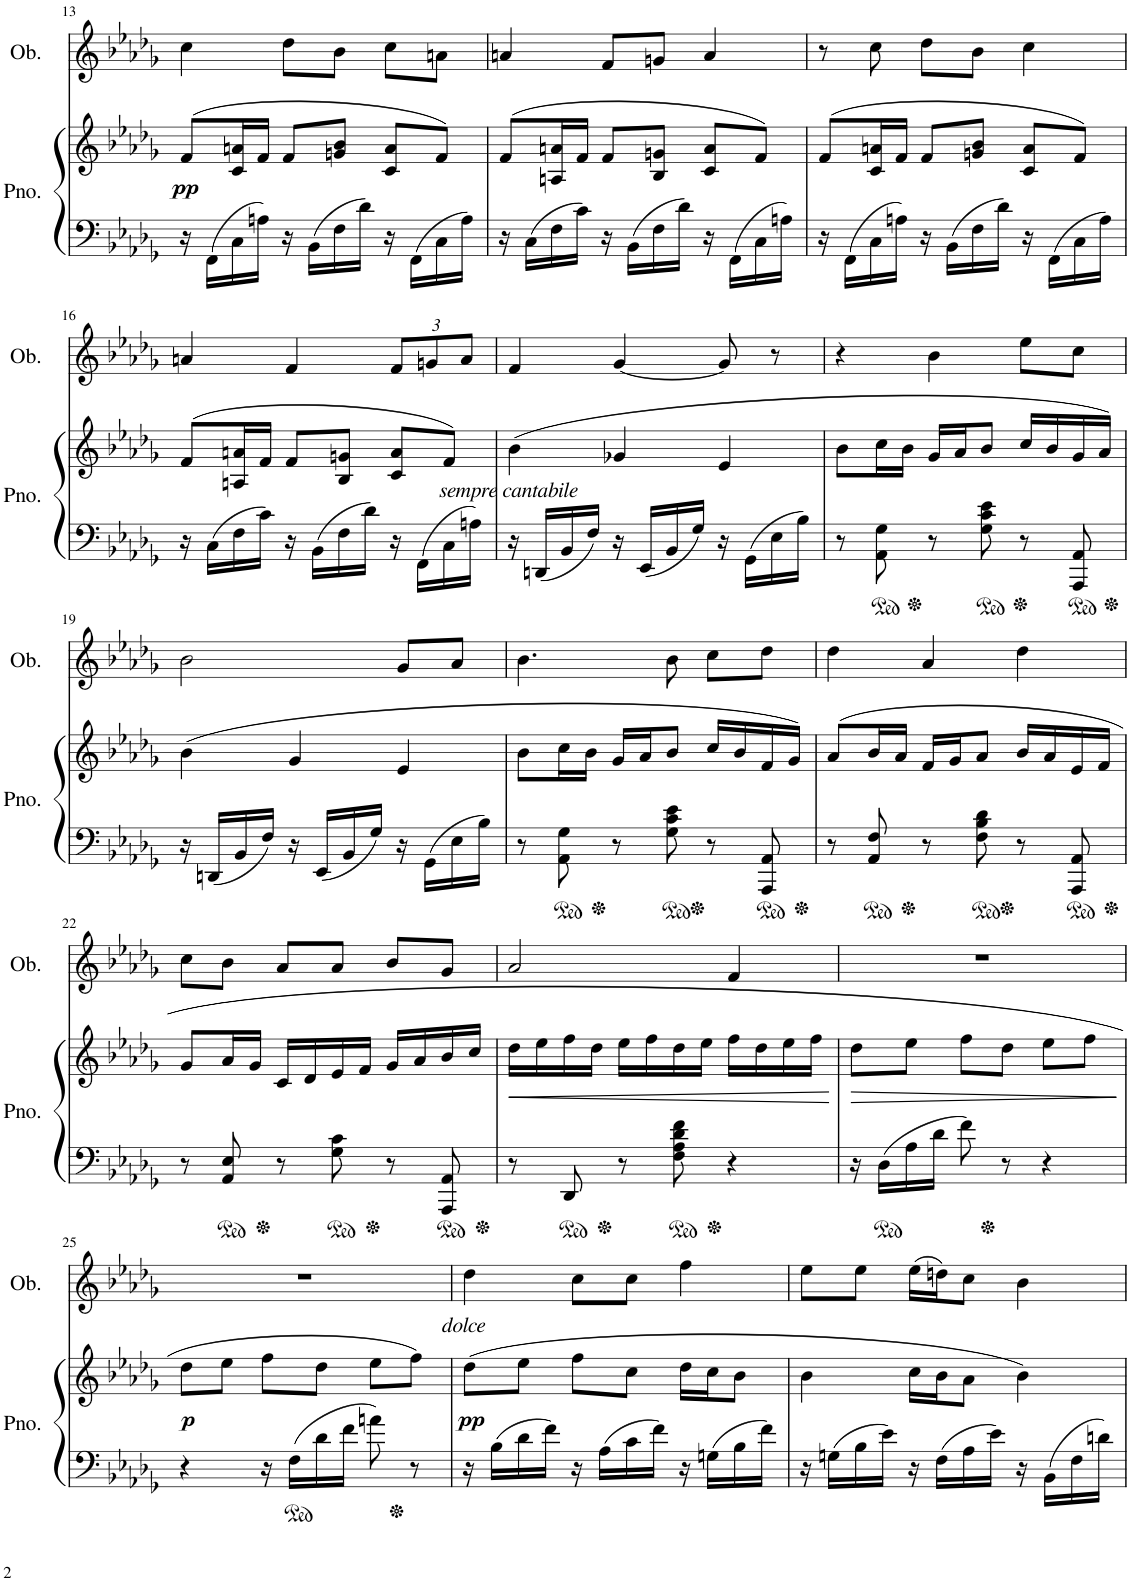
**kern	**kern	**dynam	**kern
*part2	*part2	*part2	*part1
*staff3	*staff2	*staff2/3	*staff1
*I"Piano	*	*	*I"Oboe
*I'Pno.	*	*	*I'Ob.
!!LO:PB:g=z
*clefF4	*clefG2	*	*clefG2
*k[b-e-a-d-g-]	*k[b-e-a-d-g-]	*	*k[b-e-a-d-g-]
*M3/4	*M3/4	*	*M3/4
=13	=13	=13	=13
!	!	!LO:DY:b	!
16r	(>8f/L	pp	4cc\
16FF\LL	.	.	.
16C\	16c/ 16an/L	.	.
16An\JJ	16f/JJ	.	.
16r	8f/L	.	8dd-\L
16BB-\LL	.	.	.
16F\	8gn/ 8b-/J	.	8b-\J
16d-\JJ	.	.	.
16r	8c/ 8a/L	.	8cc\L
16FF\LL	.	.	.
16C\	8f/J)	.	8an\J
16A\JJ	.	.	.
=14	=14	=14	=14
16r	(>8f/L	.	4an/
16C\LL	.	.	.
16F\	16An/ 16an/L	.	.
16c\JJ	16f/JJ	.	.
16r	8f/L	.	8f/L
16BB-\LL	.	.	.
16F\	8B-/ 8gn/J	.	8gn/J
16d-\JJ	.	.	.
16r	8c/ 8a/L	.	4a/
16FF\LL	.	.	.
16C\	8f/J)	.	.
16An\JJ	.	.	.
=15	=15	=15	=15
16r	(>8f/L	.	8r
16FF\LL	.	.	.
16C\	16c/ 16an/L	.	8cc\
16An\JJ	16f/JJ	.	.
16r	8f/L	.	8dd-\L
16BB-\LL	.	.	.
16F\	8gn/ 8b-/J	.	8b-\J
16d-\JJ	.	.	.
16r	8c/ 8a/L	.	4cc\
16FF\LL	.	.	.
16C\	8f/J)	.	.
16A\JJ	.	.	.
!!LO:LB:g=z
=16	=16	=16	=16
16r	(>8f/L	.	4an/
16C\LL	.	.	.
16F\	16An/ 16an/L	.	.
16c\JJ	16f/JJ	.	.
16r	8f/L	.	4f/
16BB-\LL	.	.	.
16F\	8B-/ 8gn/J	.	.
16d-\JJ	.	.	.
*	*	*	*Xbrackettup
16r	8c/ 8a/L	.	12f/L
16FF\LL	.	.	.
.	.	.	12gn/
16C\	8f/J)	.	.
.	.	.	12a/J
16An\JJ	.	.	.
=17	=17	=17	=17
!	!LO:TX:b:i:t=sempre cantabile	!	!
16r	(4b-\	.	4f/
16DDn/LL	.	.	.
16BB-/	.	.	.
16F/JJ	.	.	.
16r	4g-X/	.	[4g-/
16EE-/LL	.	.	.
16BB-/	.	.	.
16G-/JJ	.	.	.
16r	4e-/	.	8g-/]
16GG-\LL	.	.	.
16E-\	.	.	8r
16B-\JJ	.	.	.
=18	=18	=18	=18
8r	8b-\L	.	4r
8AA-\ 8G-\	16cc\L	.	.
.	16b-\JJ	.	.
8r	16g-/LL	.	4b-\
.	16a-/J	.	.
8G-\ 8c\ 8e-\	8b-/J	.	.
8r	16cc/LL	.	8ee-\L
.	16b-/	.	.
8AAA-/ 8AA-/	16g-/	.	8cc\J
.	16a-/JJ)	.	.
!!LO:LB:g=z
=19	=19	=19	=19
16r	(4b-\	.	2b-\
16DDn/LL	.	.	.
16BB-/	.	.	.
16F/JJ	.	.	.
16r	4g-/	.	.
16EE-/LL	.	.	.
16BB-/	.	.	.
16G-/JJ	.	.	.
16r	4e-/	.	8g-/L
16GG-\LL	.	.	.
16E-\	.	.	8a-/J
16B-\JJ	.	.	.
=20	=20	=20	=20
8r	8b-\L	.	4.b-\
8AA-\ 8G-\	16cc\L	.	.
.	16b-\JJ	.	.
8r	16g-/LL	.	.
.	16a-/J	.	.
8G-\ 8c\ 8e-\	8b-/J	.	8b-\
8r	16cc/LL	.	8cc\L
.	16b-/	.	.
8AAA-/ 8AA-/	16f/	.	8dd-\J
.	16g-/JJ)	.	.
=21	=21	=21	=21
8r	(8a-/L	.	4dd-\
8AA-/ 8F/	16b-/L	.	.
.	16a-/JJ	.	.
8r	16f/LL	.	4a-/
.	16g-/J	.	.
8F\ 8B-\ 8d-\	8a-/J	.	.
8r	16b-/LL	.	4dd-\
.	16a-/	.	.
8AAA-/ 8AA-/	16e-/	.	.
.	16f/JJ	.	.
!!LO:LB:g=z
=22	=22	=22	=22
8r	8g-/L	.	8cc\L
8AA-/ 8E-/	16a-/L	.	8b-\J
.	16g-/JJ	.	.
8r	16c/LL	.	8a-/L
.	16d-/	.	.
8G-\ 8c\	16e-/	.	8a-/J
.	16f/JJ	.	.
8r	16g-/LL	.	8b-/L
.	16a-/	.	.
8AAA-/ 8AA-/	16b-/	.	8g-/J
.	16cc/JJ	.	.
=23	=23	=23	=23
!	!	!LO:HP:b	!
8r	16dd-\LL	<	2a-/
.	16ee-\	.	.
8DD-/	16ff\	.	.
.	16dd-\JJ	.	.
8r	16ee-\LL	.	.
.	16ff\	.	.
8F\ 8A-\ 8d-\ 8f\	16dd-\	.	.
.	16ee-\JJ	.	.
4r	16ff\LL	.	4f/
.	16dd-\	.	.
.	16ee-\	.	.
.	16ff\JJ	.	.
.	.	[	.
=24	=24	=24	=24
!	!	!LO:HP:b	!
16r	8dd-\L	>	2.r
16D-\LL	.	.	.
16A-\	8ee-\J	.	.
16d-\JJ	.	.	.
8f\	8ff\L	.	.
8r	8dd-\J	.	.
4r	8ee-\L	.	.
.	8ff\J	.	.
.	.	]	.
!!LO:LB:g=z
=25	=25	=25	=25
!	!	!LO:DY:b	!
4r	8dd-\L	p	2.r
.	8ee-\J	.	.
16r	8ff\L	.	.
16F\LL	.	.	.
16d-\	8dd-\J	.	.
16f\JJ	.	.	.
8an\	8ee-\L	.	.
8r	8ff\J)	.	.
=26	=26	=26	=26
!	!	!	!LO:TX:b:i:t=dolce
!	!	!LO:DY:b	!
16r	(8dd-\L	pp	4dd-\
16B-\LL	.	.	.
16d-\	8ee-\J	.	.
16f\JJ	.	.	.
16r	8ff\L	.	8cc\L
16A-\LL	.	.	.
16c\	8cc\J	.	8cc\J
16f\JJ	.	.	.
16r	16dd-\LL	.	4ff\
16Gn\LL	16cc\J	.	.
16B-\	8b-\J	.	.
16f\JJ	.	.	.
=27	=27	=27	=27
16r	4b-\	.	8ee-\L
16Gn\LL	.	.	.
16B-\	.	.	8ee-\J
16e-\JJ	.	.	.
16r	16cc\LL	.	(16ee-\LL
16F\LL	16b-\J	.	16ddn\J)
16A-\	8a-\J	.	8cc\J
16e-\JJ	.	.	.
16r	4b-\)	.	4b-\
16BB-\LL	.	.	.
16F\	.	.	.
16dn\JJ	.	.	.
=	=	=	=
*-	*-	*-	*-
